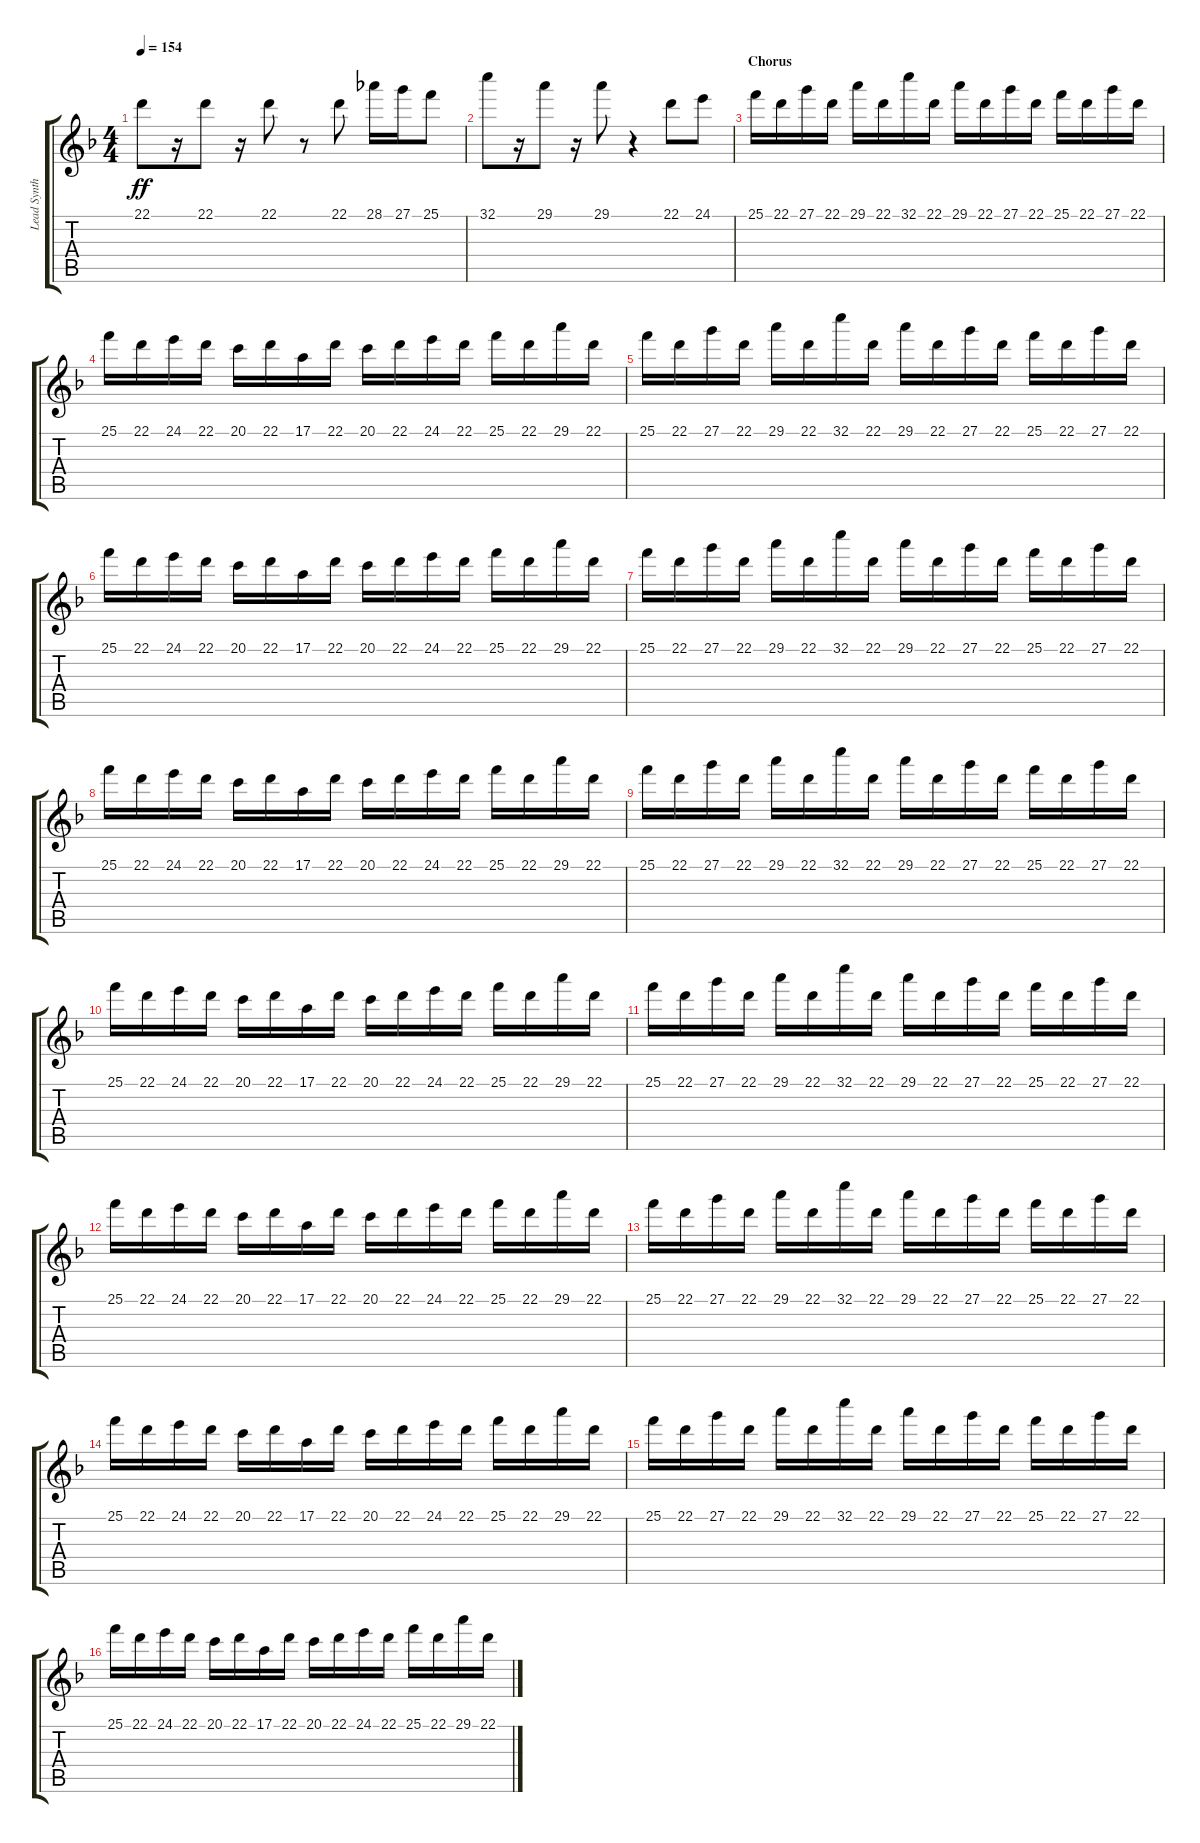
\track ("Lead Synthesizer (Staff 1)" "Lead Synth") {instrument lead7fifths}
\staff {score tabs}
\tuning (E4 B3 G3 D3 A2 E2) {hide}
\ts (4 4)
\tempo 154
\clef g2
\ks dminor
22.1.8{dy ff} r.16 22.1.8 r.16 22.1.8 r.8 22.1.8 28.1.16 27.1.16 25.1.8 |
32.1.8 r.16 29.1.8 r.16 29.1.8 r.4 22.1.8 24.1.8 |
\section ("" "Chorus")
25.1.16 22.1.16 27.1.16 22.1.16 29.1.16 22.1.16 32.1.16 22.1.16 29.1.16 22.1.16 27.1.16 22.1.16 25.1.16 22.1.16 27.1.16 22.1.16 |
25.1.16 22.1.16 24.1.16 22.1.16 20.1.16 22.1.16 17.1.16 22.1.16 20.1.16 22.1.16 24.1.16 22.1.16 25.1.16 22.1.16 29.1.16 22.1.16 |
25.1.16 22.1.16 27.1.16 22.1.16 29.1.16 22.1.16 32.1.16 22.1.16 29.1.16 22.1.16 27.1.16 22.1.16 25.1.16 22.1.16 27.1.16 22.1.16 |
25.1.16 22.1.16 24.1.16 22.1.16 20.1.16 22.1.16 17.1.16 22.1.16 20.1.16 22.1.16 24.1.16 22.1.16 25.1.16 22.1.16 29.1.16 22.1.16 |
25.1.16 22.1.16 27.1.16 22.1.16 29.1.16 22.1.16 32.1.16 22.1.16 29.1.16 22.1.16 27.1.16 22.1.16 25.1.16 22.1.16 27.1.16 22.1.16 |
25.1.16 22.1.16 24.1.16 22.1.16 20.1.16 22.1.16 17.1.16 22.1.16 20.1.16 22.1.16 24.1.16 22.1.16 25.1.16 22.1.16 29.1.16 22.1.16 |
25.1.16 22.1.16 27.1.16 22.1.16 29.1.16 22.1.16 32.1.16 22.1.16 29.1.16 22.1.16 27.1.16 22.1.16 25.1.16 22.1.16 27.1.16 22.1.16 |
25.1.16 22.1.16 24.1.16 22.1.16 20.1.16 22.1.16 17.1.16 22.1.16 20.1.16 22.1.16 24.1.16 22.1.16 25.1.16 22.1.16 29.1.16 22.1.16 |
25.1.16 22.1.16 27.1.16 22.1.16 29.1.16 22.1.16 32.1.16 22.1.16 29.1.16 22.1.16 27.1.16 22.1.16 25.1.16 22.1.16 27.1.16 22.1.16 |
25.1.16 22.1.16 24.1.16 22.1.16 20.1.16 22.1.16 17.1.16 22.1.16 20.1.16 22.1.16 24.1.16 22.1.16 25.1.16 22.1.16 29.1.16 22.1.16 |
25.1.16 22.1.16 27.1.16 22.1.16 29.1.16 22.1.16 32.1.16 22.1.16 29.1.16 22.1.16 27.1.16 22.1.16 25.1.16 22.1.16 27.1.16 22.1.16 |
25.1.16 22.1.16 24.1.16 22.1.16 20.1.16 22.1.16 17.1.16 22.1.16 20.1.16 22.1.16 24.1.16 22.1.16 25.1.16 22.1.16 29.1.16 22.1.16 |
25.1.16 22.1.16 27.1.16 22.1.16 29.1.16 22.1.16 32.1.16 22.1.16 29.1.16 22.1.16 27.1.16 22.1.16 25.1.16 22.1.16 27.1.16 22.1.16 |
25.1.16 22.1.16 24.1.16 22.1.16 20.1.16 22.1.16 17.1.16 22.1.16 20.1.16 22.1.16 24.1.16 22.1.16 25.1.16 22.1.16 29.1.16 22.1.16
